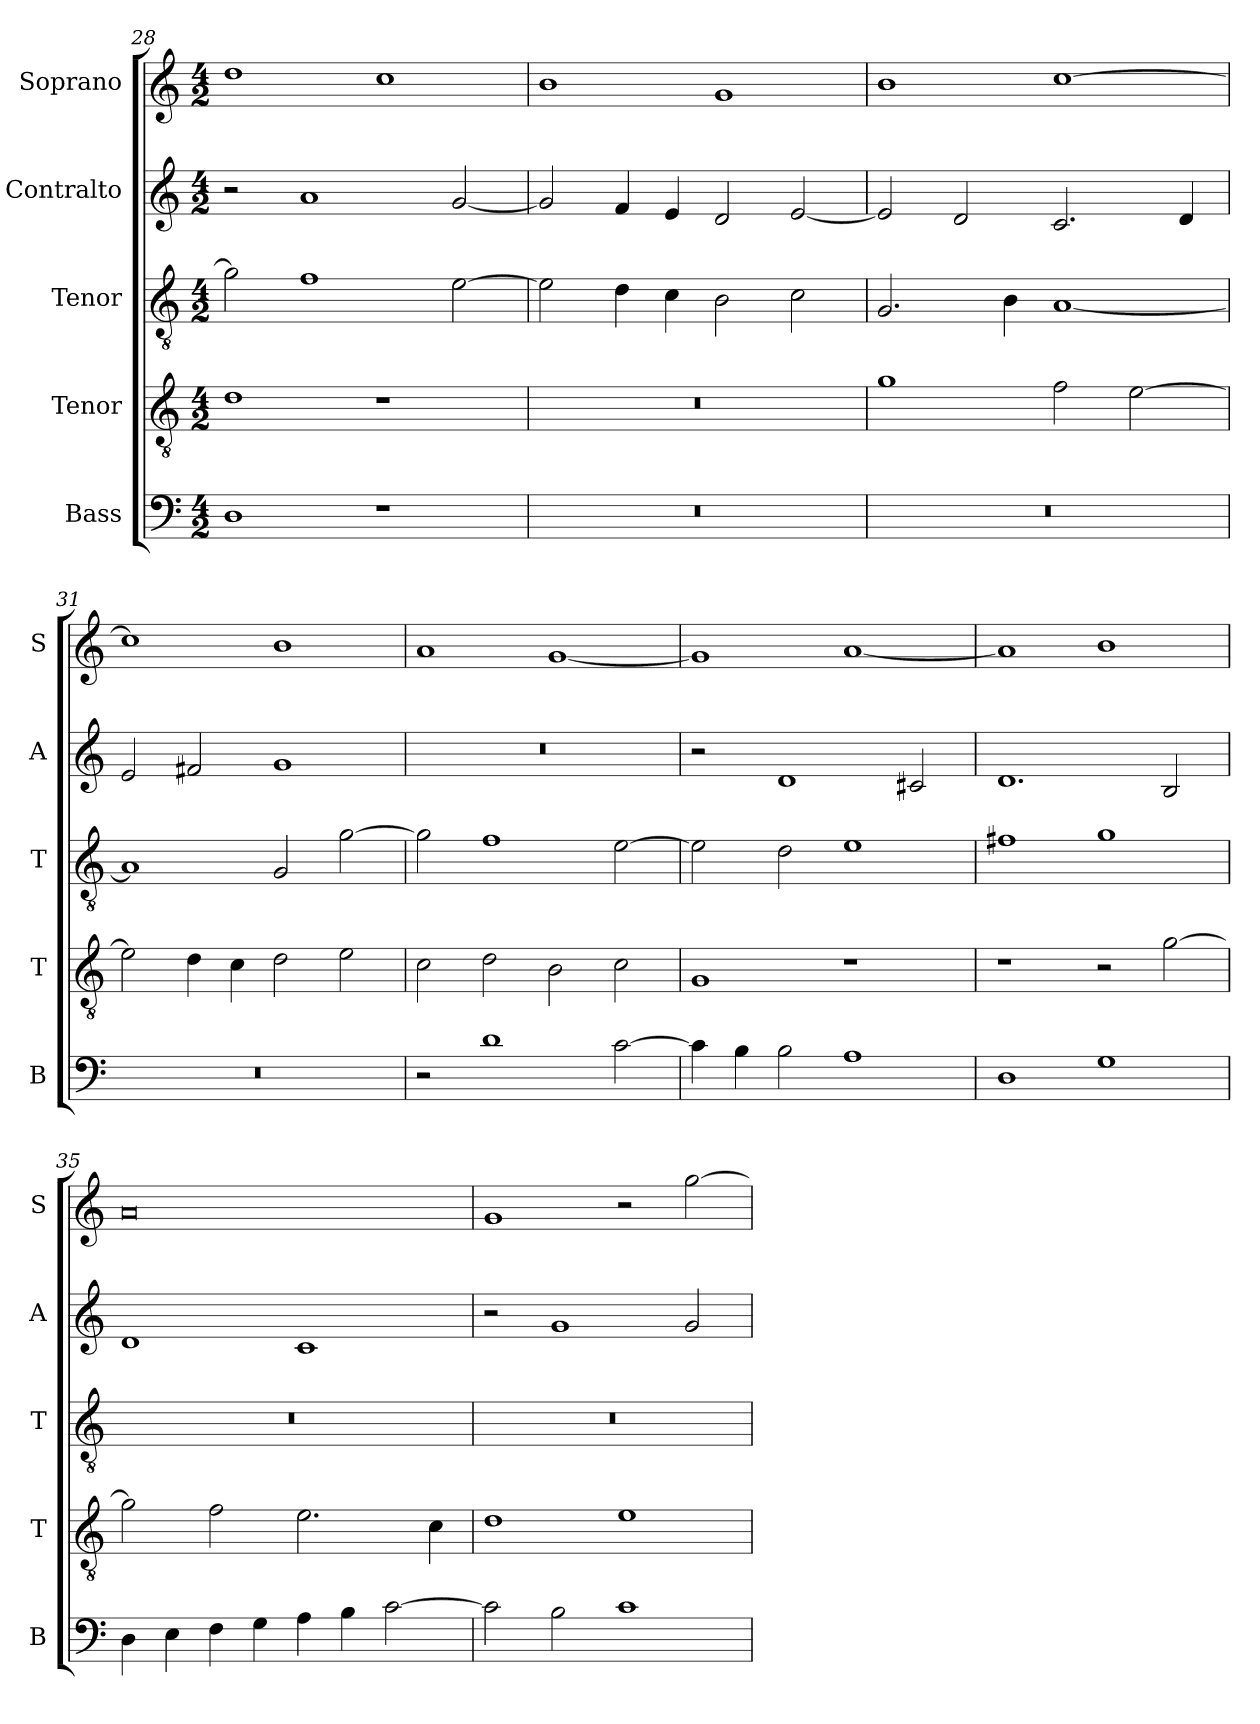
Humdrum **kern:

**kern	**kern	**kern	**kern	**kern
*part5	*part4	*part3	*part2	*part1
*staff5	*staff4	*staff3	*staff2	*staff1
*I"Bass	*I"Tenor	*I"Tenor	*I"Contralto	*I"Soprano
*I'B	*I'T	*I'T	*I'A	*I'S
*clefF4	*clefGv2	*clefGv2	*clefG2	*clefG2
*k[]	*k[]	*k[]	*k[]	*k[]
*G:mix	*G:mix	*G:mix	*G:mix	*G:mix
*M4/2	*M4/2	*M4/2	*M4/2	*M4/2
=28	=28	=28	=28	=28
1D	1d	2g]	2r	1dd
.	.	1f	1a	.
1r	1r	.	.	1cc
.	.	[2e	[2g	.
=29	=29	=29	=29	=29
0r	0r	2e]	2g]	1b
.	.	4d	4f	.
.	.	4c	4e	.
.	.	2B	2d	1g
.	.	2c	[2e	.
=30	=30	=30	=30	=30
0r	1g	2.G	2e]	1b
.	.	.	2d	.
.	.	4B	.	.
.	2f	[1A	2.c	[1cc
.	[2e	.	.	.
.	.	.	4d	.
=31	=31	=31	=31	=31
0r	2e]	1A]	2e	1cc]
.	4d	.	2f#X	.
.	4c	.	.	.
.	2d	2G	1g	1b
.	2e	[2g	.	.
=32	=32	=32	=32	=32
2r	2c	2g]	0r	1a
1d	2d	1f	.	.
.	2B	.	.	[1g
[2c	2c	[2e	.	.
=33	=33	=33	=33	=33
4c]	1G	2e]	2r	1g]
4B	.	.	.	.
2B	.	2d	1d	.
1A	1r	1e	.	[1a
.	.	.	2c#X	.
=34	=34	=34	=34	=34
1D	1r	1f#X	1.d	1a]
1G	2r	1g	.	1b
.	[2g	.	2B	.
=35	=35	=35	=35	=35
4D	2g]	0r	1d	0a
4E	.	.	.	.
4F	2f	.	.	.
4G	.	.	.	.
4A	2.e	.	1c	.
4B	.	.	.	.
[2c	.	.	.	.
.	4c	.	.	.
=36	=36	=36	=36	=36
2c]	1d	0r	2r	1g
2B	.	.	1g	.
1c	1e	.	.	2r
.	.	.	2g	[2gg
=	=	=	=	=
*-	*-	*-	*-	*-
